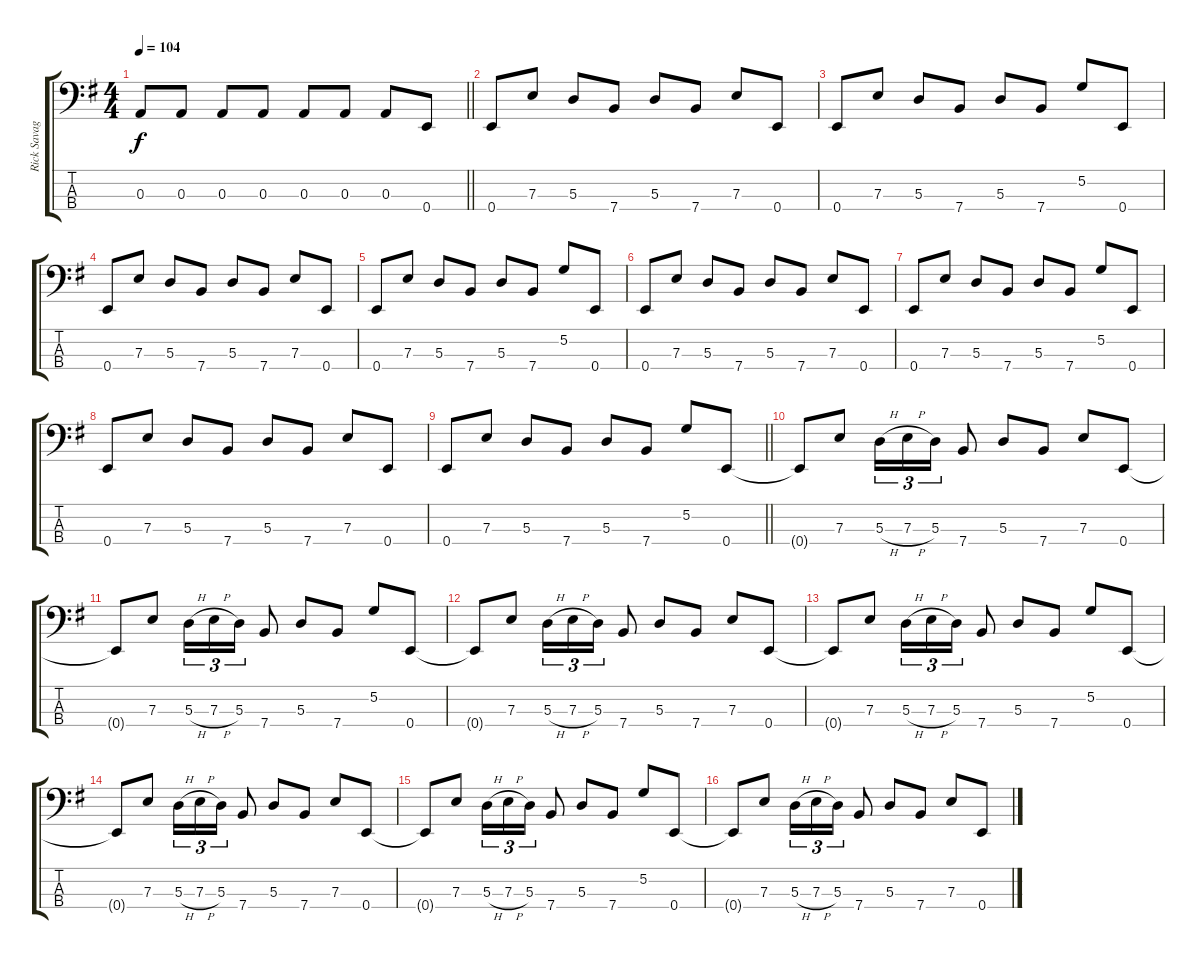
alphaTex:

\track ("Rick Savage" "Rick Savag") {instrument electricbasspick}
\staff {score tabs}
\tuning (G2 D2 A1 E1) {hide}
\ts (4 4)
\tempo 104
\clef f4
\barLineRight lightlight
\ks eminor
0.3.8{dy f} 0.3.8 0.3.8 0.3.8 0.3.8 0.3.8 0.3.8 0.4.8 |
0.4.8 7.3.8 5.3.8 7.4.8 5.3.8 7.4.8 7.3.8 0.4.8 |
0.4.8 7.3.8 5.3.8 7.4.8 5.3.8 7.4.8 5.2.8 0.4.8 |
0.4.8 7.3.8 5.3.8 7.4.8 5.3.8 7.4.8 7.3.8 0.4.8 |
0.4.8 7.3.8 5.3.8 7.4.8 5.3.8 7.4.8 5.2.8 0.4.8 |
0.4.8 7.3.8 5.3.8 7.4.8 5.3.8 7.4.8 7.3.8 0.4.8 |
0.4.8 7.3.8 5.3.8 7.4.8 5.3.8 7.4.8 5.2.8 0.4.8 |
0.4.8 7.3.8 5.3.8 7.4.8 5.3.8 7.4.8 7.3.8 0.4.8 |
\barLineRight lightlight
0.4.8 7.3.8 5.3.8 7.4.8 5.3.8 7.4.8 5.2.8 0.4.8 |
0.4{t}.8 7.3.8 5.3{h}.16{tu (3 2)} 7.3{h}.16{tu (3 2)} 5.3.16{tu (3 2)} 7.4.8 5.3.8 7.4.8 7.3.8 0.4.8 |
0.4{t}.8 7.3.8 5.3{h}.16{tu (3 2)} 7.3{h}.16{tu (3 2)} 5.3.16{tu (3 2)} 7.4.8 5.3.8 7.4.8 5.2.8 0.4.8 |
0.4{t}.8 7.3.8 5.3{h}.16{tu (3 2)} 7.3{h}.16{tu (3 2)} 5.3.16{tu (3 2)} 7.4.8 5.3.8 7.4.8 7.3.8 0.4.8 |
0.4{t}.8 7.3.8 5.3{h}.16{tu (3 2)} 7.3{h}.16{tu (3 2)} 5.3.16{tu (3 2)} 7.4.8 5.3.8 7.4.8 5.2.8 0.4.8 |
0.4{t}.8 7.3.8 5.3{h}.16{tu (3 2)} 7.3{h}.16{tu (3 2)} 5.3.16{tu (3 2)} 7.4.8 5.3.8 7.4.8 7.3.8 0.4.8 |
0.4{t}.8 7.3.8 5.3{h}.16{tu (3 2)} 7.3{h}.16{tu (3 2)} 5.3.16{tu (3 2)} 7.4.8 5.3.8 7.4.8 5.2.8 0.4.8 |
0.4{t}.8 7.3.8 5.3{h}.16{tu (3 2)} 7.3{h}.16{tu (3 2)} 5.3.16{tu (3 2)} 7.4.8 5.3.8 7.4.8 7.3.8 0.4.8
